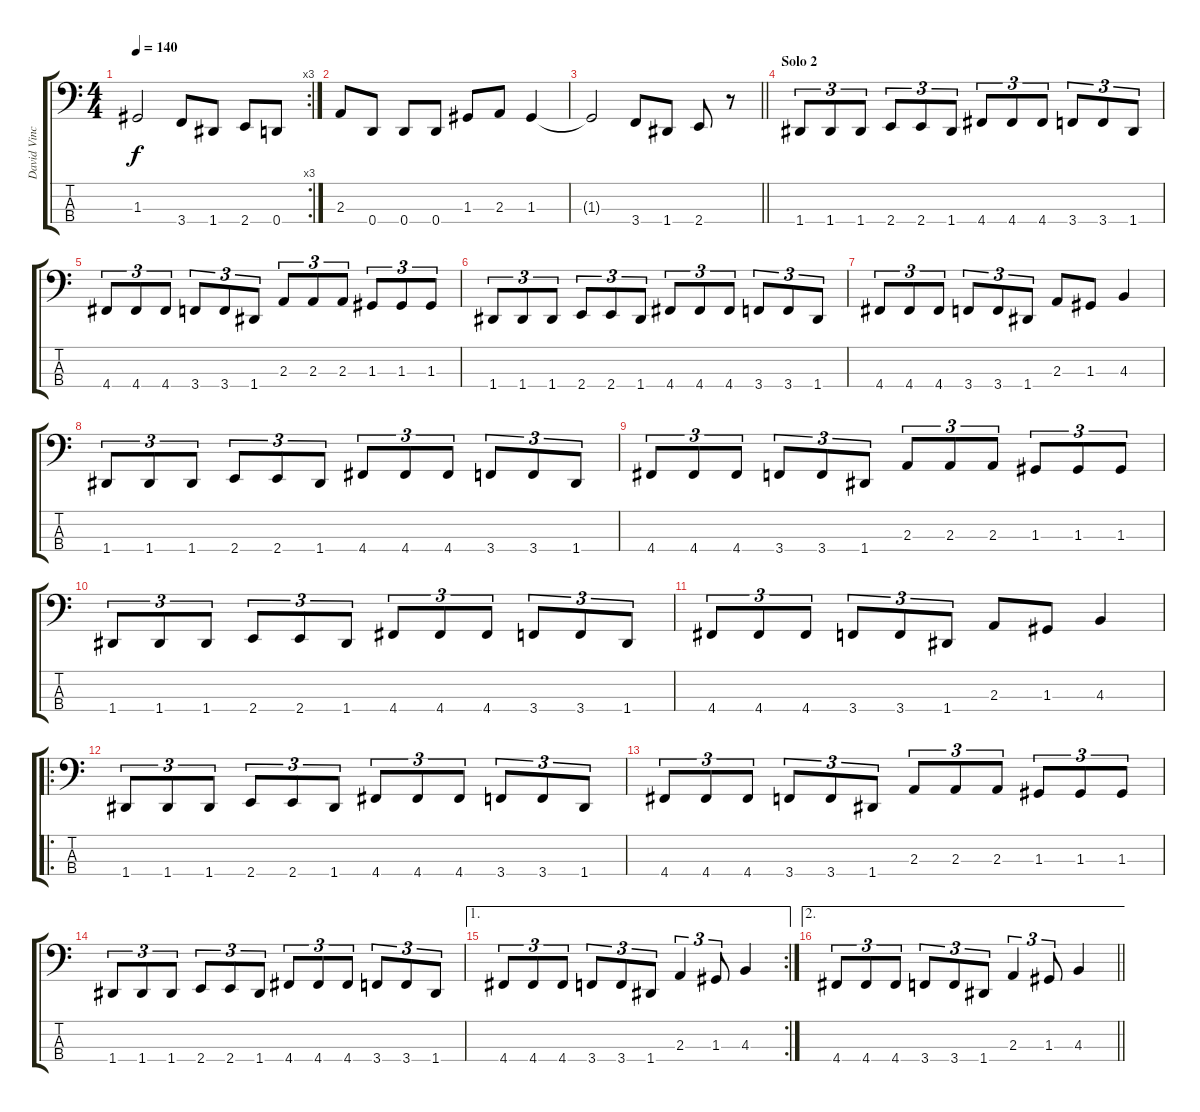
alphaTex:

\track ("David Vincent" "David Vinc") {instrument electricbassfinger}
\staff {score tabs}
\tuning (F2 C2 G1 D1) {hide}
\rc 3
\ts (4 4)
\tempo 140
\clef f4
\ks c
1.3{t}.2{dy f} 3.4.8 1.4.8 2.4.8 0.4.8 |
2.3.8 0.4.8 0.4.8 0.4.8 1.3.8 2.3.8 1.3.4 |
\barLineRight lightlight
1.3{t}.2 3.4.8 1.4.8 2.4.8 r.8 |
\section ("" "Solo 2")
1.4.8{tu (3 2)} 1.4.8{tu (3 2)} 1.4.8{tu (3 2)} 2.4.8{tu (3 2)} 2.4.8{tu (3 2)} 1.4.8{tu (3 2)} 4.4.8{tu (3 2)} 4.4.8{tu (3 2)} 4.4.8{tu (3 2)} 3.4.8{tu (3 2)} 3.4.8{tu (3 2)} 1.4.8{tu (3 2)} |
4.4.8{tu (3 2)} 4.4.8{tu (3 2)} 4.4.8{tu (3 2)} 3.4.8{tu (3 2)} 3.4.8{tu (3 2)} 1.4.8{tu (3 2)} 2.3.8{tu (3 2)} 2.3.8{tu (3 2)} 2.3.8{tu (3 2)} 1.3.8{tu (3 2)} 1.3.8{tu (3 2)} 1.3.8{tu (3 2)} |
1.4.8{tu (3 2)} 1.4.8{tu (3 2)} 1.4.8{tu (3 2)} 2.4.8{tu (3 2)} 2.4.8{tu (3 2)} 1.4.8{tu (3 2)} 4.4.8{tu (3 2)} 4.4.8{tu (3 2)} 4.4.8{tu (3 2)} 3.4.8{tu (3 2)} 3.4.8{tu (3 2)} 1.4.8{tu (3 2)} |
4.4.8{tu (3 2)} 4.4.8{tu (3 2)} 4.4.8{tu (3 2)} 3.4.8{tu (3 2)} 3.4.8{tu (3 2)} 1.4.8{tu (3 2)} 2.3.8 1.3.8 4.3.4 |
1.4.8{tu (3 2)} 1.4.8{tu (3 2)} 1.4.8{tu (3 2)} 2.4.8{tu (3 2)} 2.4.8{tu (3 2)} 1.4.8{tu (3 2)} 4.4.8{tu (3 2)} 4.4.8{tu (3 2)} 4.4.8{tu (3 2)} 3.4.8{tu (3 2)} 3.4.8{tu (3 2)} 1.4.8{tu (3 2)} |
4.4.8{tu (3 2)} 4.4.8{tu (3 2)} 4.4.8{tu (3 2)} 3.4.8{tu (3 2)} 3.4.8{tu (3 2)} 1.4.8{tu (3 2)} 2.3.8{tu (3 2)} 2.3.8{tu (3 2)} 2.3.8{tu (3 2)} 1.3.8{tu (3 2)} 1.3.8{tu (3 2)} 1.3.8{tu (3 2)} |
1.4.8{tu (3 2)} 1.4.8{tu (3 2)} 1.4.8{tu (3 2)} 2.4.8{tu (3 2)} 2.4.8{tu (3 2)} 1.4.8{tu (3 2)} 4.4.8{tu (3 2)} 4.4.8{tu (3 2)} 4.4.8{tu (3 2)} 3.4.8{tu (3 2)} 3.4.8{tu (3 2)} 1.4.8{tu (3 2)} |
4.4.8{tu (3 2)} 4.4.8{tu (3 2)} 4.4.8{tu (3 2)} 3.4.8{tu (3 2)} 3.4.8{tu (3 2)} 1.4.8{tu (3 2)} 2.3.8 1.3.8 4.3.4 |
\ro
1.4.8{tu (3 2)} 1.4.8{tu (3 2)} 1.4.8{tu (3 2)} 2.4.8{tu (3 2)} 2.4.8{tu (3 2)} 1.4.8{tu (3 2)} 4.4.8{tu (3 2)} 4.4.8{tu (3 2)} 4.4.8{tu (3 2)} 3.4.8{tu (3 2)} 3.4.8{tu (3 2)} 1.4.8{tu (3 2)} |
4.4.8{tu (3 2)} 4.4.8{tu (3 2)} 4.4.8{tu (3 2)} 3.4.8{tu (3 2)} 3.4.8{tu (3 2)} 1.4.8{tu (3 2)} 2.3.8{tu (3 2)} 2.3.8{tu (3 2)} 2.3.8{tu (3 2)} 1.3.8{tu (3 2)} 1.3.8{tu (3 2)} 1.3.8{tu (3 2)} |
1.4.8{tu (3 2)} 1.4.8{tu (3 2)} 1.4.8{tu (3 2)} 2.4.8{tu (3 2)} 2.4.8{tu (3 2)} 1.4.8{tu (3 2)} 4.4.8{tu (3 2)} 4.4.8{tu (3 2)} 4.4.8{tu (3 2)} 3.4.8{tu (3 2)} 3.4.8{tu (3 2)} 1.4.8{tu (3 2)} |
\ae 1
\rc 2
4.4.8{tu (3 2)} 4.4.8{tu (3 2)} 4.4.8{tu (3 2)} 3.4.8{tu (3 2)} 3.4.8{tu (3 2)} 1.4.8{tu (3 2)} 2.3.4{tu (3 2)} 1.3.8{tu (3 2)} 4.3.4 |
\ae 2
\barLineRight lightlight
4.4.8{tu (3 2)} 4.4.8{tu (3 2)} 4.4.8{tu (3 2)} 3.4.8{tu (3 2)} 3.4.8{tu (3 2)} 1.4.8{tu (3 2)} 2.3.4{tu (3 2)} 1.3.8{tu (3 2)} 4.3.4
